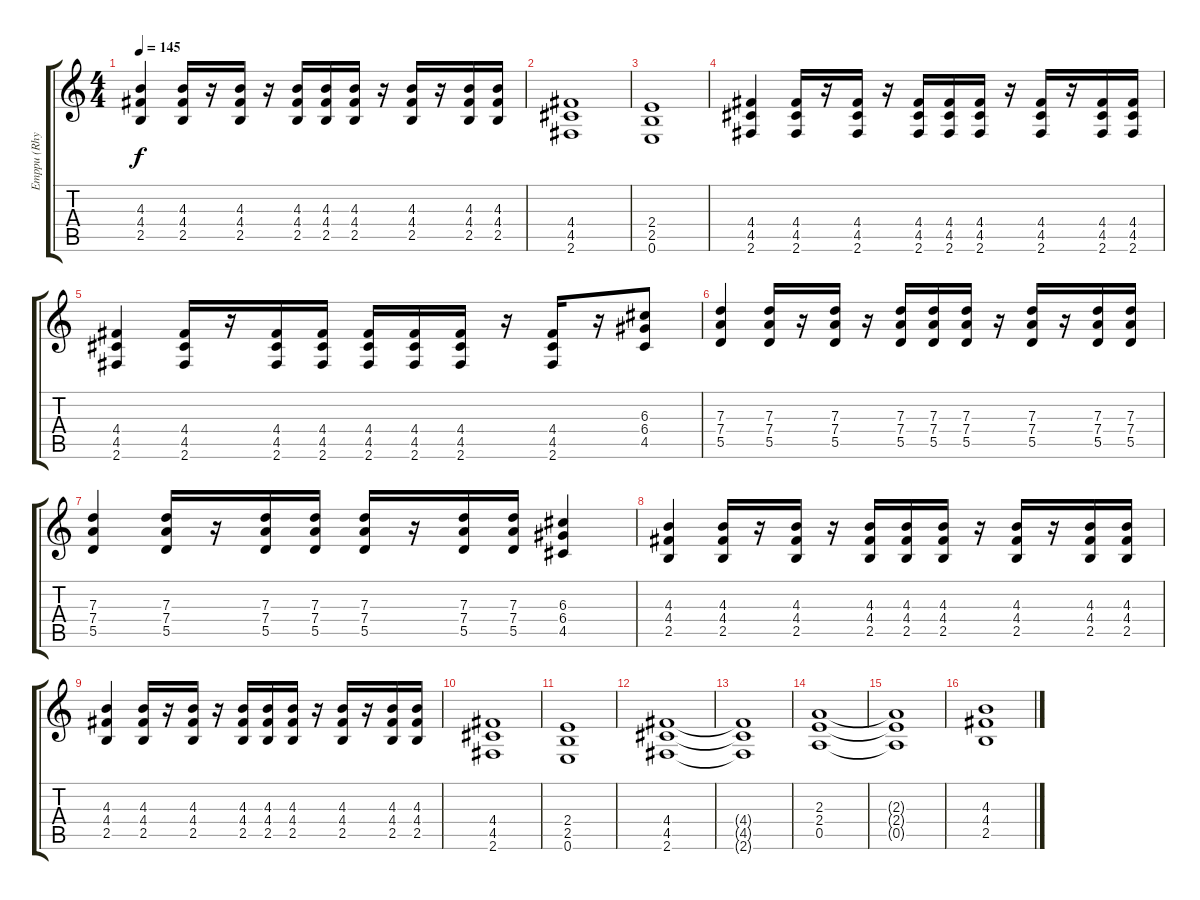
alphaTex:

\track ("Emppu (Rhythm Guitar)" "Emppu (Rhy") {instrument distortionguitar}
\staff {score tabs}
\tuning (E4 B3 G3 D3 A2 E2) {hide}
\ts (4 4)
\tempo 145
\clef g2
\ks c
(4.3 4.4 2.5).4{dy f} (4.3 4.4 2.5).16 r.16 (4.3 4.4 2.5).16 r.16 (4.3 4.4 2.5).16 (4.3 4.4 2.5).16 (4.3 4.4 2.5).16 r.16 (4.3 4.4 2.5).16 r.16 (4.3 4.4 2.5).16 (4.3 4.4 2.5).16 |
(4.4 4.5 2.6).1 |
(2.4 2.5 0.6).1 |
(4.4 4.5 2.6).4 (4.4 4.5 2.6).16 r.16 (4.4 4.5 2.6).16 r.16 (4.4 4.5 2.6).16 (4.4 4.5 2.6).16 (4.4 4.5 2.6).16 r.16 (4.4 4.5 2.6).16 r.16 (4.4 4.5 2.6).16 (4.4 4.5 2.6).16 |
(4.4 4.5 2.6).4 (4.4 4.5 2.6).16 r.16 (4.4 4.5 2.6).16 (4.4 4.5 2.6).16 (4.4 4.5 2.6).16 (4.4 4.5 2.6).16 (4.4 4.5 2.6).16 r.16 (4.4 4.5 2.6).16 r.16 (6.3 6.4 4.5).8 |
(7.3 7.4 5.5).4 (7.3 7.4 5.5).16 r.16 (7.3 7.4 5.5).16 r.16 (7.3 7.4 5.5).16 (7.3 7.4 5.5).16 (7.3 7.4 5.5).16 r.16 (7.3 7.4 5.5).16 r.16 (7.3 7.4 5.5).16 (7.3 7.4 5.5).16 |
(7.3 7.4 5.5).4 (7.3 7.4 5.5).16 r.16 (7.3 7.4 5.5).16 (7.3 7.4 5.5).16 (7.3 7.4 5.5).16 r.16 (7.3 7.4 5.5).16 (7.3 7.4 5.5).16 (6.3 6.4 4.5).4 |
(4.3 4.4 2.5).4 (4.3 4.4 2.5).16 r.16 (4.3 4.4 2.5).16 r.16 (4.3 4.4 2.5).16 (4.3 4.4 2.5).16 (4.3 4.4 2.5).16 r.16 (4.3 4.4 2.5).16 r.16 (4.3 4.4 2.5).16 (4.3 4.4 2.5).16 |
(4.3 4.4 2.5).4 (4.3 4.4 2.5).16 r.16 (4.3 4.4 2.5).16 r.16 (4.3 4.4 2.5).16 (4.3 4.4 2.5).16 (4.3 4.4 2.5).16 r.16 (4.3 4.4 2.5).16 r.16 (4.3 4.4 2.5).16 (4.3 4.4 2.5).16 |
(4.4 4.5 2.6).1 |
(2.4 2.5 0.6).1 |
(4.4 4.5 2.6).1 |
(4.4{t} 4.5{t} 2.6{t}).1 |
(2.3 2.4 0.5).1 |
(2.3{t} 2.4{t} 0.5{t}).1 |
(4.3 4.4 2.5).1
